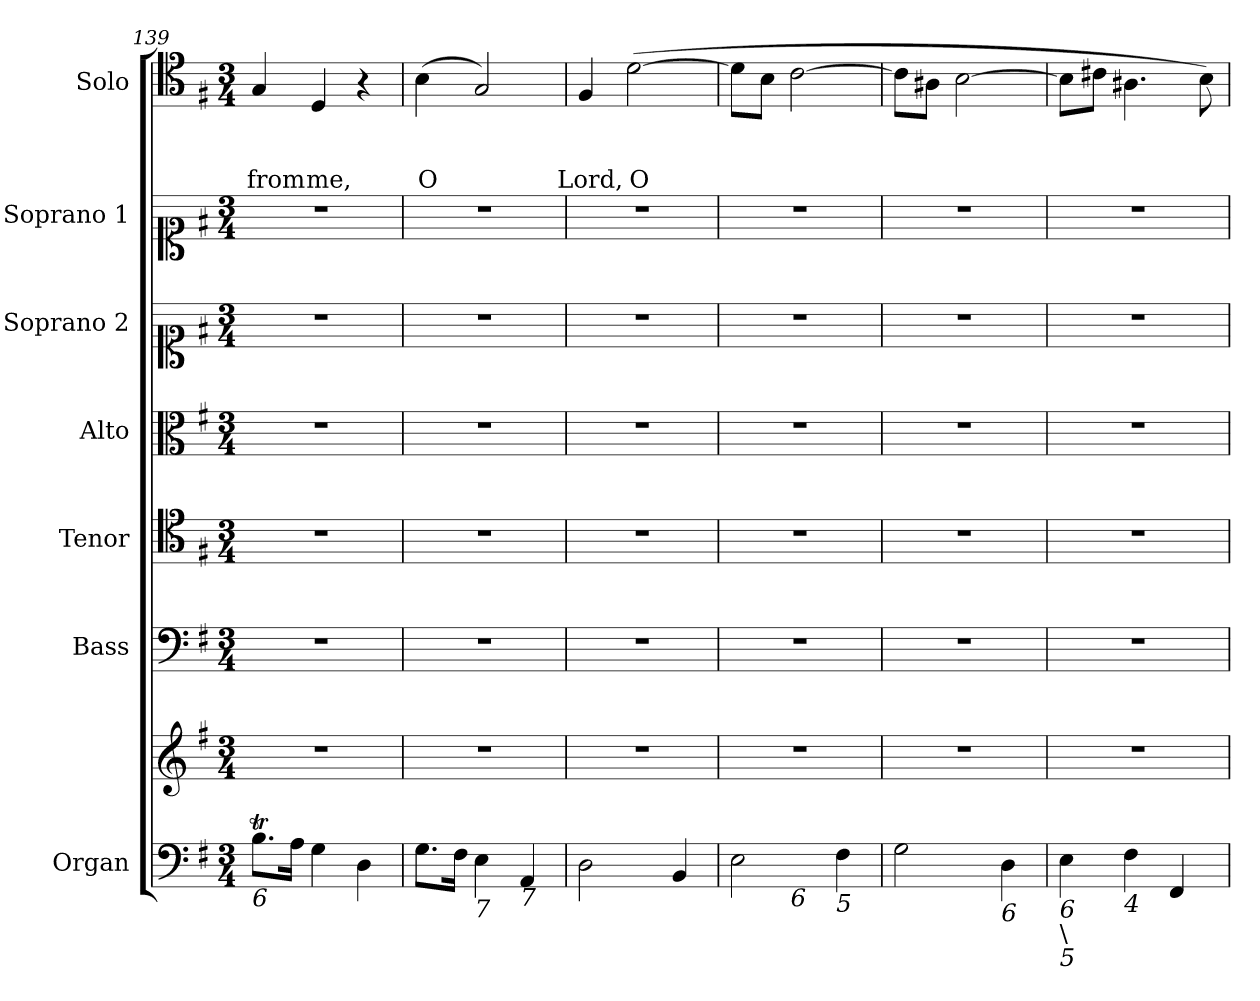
**kern	**kern	**kern	**kern	**kern	**kern	**kern	**kern	**text	**text	**text
*part7	*part7	*part6	*part5	*part4	*part3	*part2	*part1	*part1	*part1	*part1
*staff8	*staff7	*staff6	*staff5	*staff4	*staff3	*staff2	*staff1	*staff1	*staff1	*staff1
*I"Organ	*	*I"Bass	*I"Tenor	*I"Alto	*I"Soprano 2	*I"Soprano 1	*I"Solo	*	*	*
*I'Org.	*	*I'B	*I'T	*I'A	*I'S	*I'S	*I'Solo	*	*	*
*clefF4	*clefG2	*clefF4	*clefC4	*clefC3	*clefC1	*clefC1	*clefC4	*	*	*
*k[f#]	*k[f#]	*k[f#]	*k[f#]	*k[f#]	*k[f#]	*k[f#]	*k[f#]	*	*	*
*e:	*e:	*e:	*e:	*e:	*e:	*e:	*e:	*	*	*
*M3/4	*M3/4	*M3/4	*M3/4	*M3/4	*M3/4	*M3/4	*M3/4	*	*	*
=139	=139	=139	=139	=139	=139	=139	=139	=139	=139	=139
!LO:TX:b:i:t=6	!	!	!	!	!	!	!	!	!	!
!	!	!	!	!	!	!	!	!	!	!LO:LY:b
8.Bt\L	2.r	2.r	2.r	2.r	2.r	2.r	4G/	.	.	from
16A\Jk	.	.	.	.	.	.	.	.	.	.
!	!	!	!	!	!	!	!	!	!	!LO:LY:b
4G\	.	.	.	.	.	.	4D/	.	.	me,
4D\	.	.	.	.	.	.	4r	.	.	.
=140	=140	=140	=140	=140	=140	=140	=140	=140	=140	=140
!	!	!	!	!	!	!	!	!	!	!LO:LY:b
8.G\L	2.r	2.r	2.r	2.r	2.r	2.r	(>4B\	.	.	O
16F#\Jk	.	.	.	.	.	.	.	.	.	.
!LO:TX:b:i:t=7	!	!	!	!	!	!	!	!	!	!
4E\	.	.	.	.	.	.	2G/)	.	.	.
!LO:TX:b:i:t=7	!	!	!	!	!	!	!	!	!	!
4AA/	.	.	.	.	.	.	.	.	.	.
=141	=141	=141	=141	=141	=141	=141	=141	=141	=141	=141
!	!	!	!	!	!	!	!	!	!	!LO:LY:b
2D\	2.r	2.r	2.r	2.r	2.r	2.r	4F#/	.	.	Lord,
!	!	!	!	!	!	!	!	!	!	!LO:LY:b
.	.	.	.	.	.	.	(>[2d\	.	.	O
4BB/	.	.	.	.	.	.	.	.	.	.
=142	=142	=142	=142	=142	=142	=142	=142	=142	=142	=142
!LO:TX:b:i:t=7	!	!	!	!	!	!	!	!	!	!
*^	*	*	*	*	*	*	*	*	*	*
2E\	4ryy	2.r	2.r	2.r	2.r	2.r	2.r	8d\L]	.	.	.
.	.	.	.	.	.	.	.	8B\J	.	.	.
!	!LO:TX:b:i:t=6	!	!	!	!	!	!	!	!	!	!
.	2ryy	.	.	.	.	.	.	[2c\	.	.	.
!LO:TX:b:i:t=5	!	!	!	!	!	!	!	!	!	!	!
4F#\	.	.	.	.	.	.	.	.	.	.	.
!!LO:LB:g=z
=143	=143	=143	=143	=143	=143	=143	=143	=143	=143	=143	=143
!LO:TX:b:i:t=4	!	!	!	!	!	!	!	!	!	!	!
!LO:TX:b:i:t=3	!	!	!	!	!	!	!	!	!	!	!
*v	*v	*	*	*	*	*	*	*	*	*	*
2G\	2.r	2.r	2.r	2.r	2.r	2.r	8c\L]	.	.	.
.	.	.	.	.	.	.	8A#X\J	.	.	.
.	.	.	.	.	.	.	[2B\	.	.	.
!LO:TX:b:i:t=6	!	!	!	!	!	!	!	!	!	!
4D\	.	.	.	.	.	.	.	.	.	.
=144	=144	=144	=144	=144	=144	=144	=144	=144	=144	=144
!LO:TX:b:i:t=6	!	!	!	!	!	!	!	!	!	!
!LO:TX:b:t=\	!	!	!	!	!	!	!	!	!	!
!LO:TX:b:i:t=5	!	!	!	!	!	!	!	!	!	!
4E\	2.r	2.r	2.r	2.r	2.r	2.r	8B\L]	.	.	.
.	.	.	.	.	.	.	8c#X\J	.	.	.
!LO:TX:b:i:t=4	!	!	!	!	!	!	!	!	!	!
4F#\	.	.	.	.	.	.	4.A#X\	.	.	.
4FF#/	.	.	.	.	.	.	.	.	.	.
.	.	.	.	.	.	.	8B\)	.	.	.
=	=	=	=	=	=	=	=	=	=	=
*-	*-	*-	*-	*-	*-	*-	*-	*-	*-	*-
